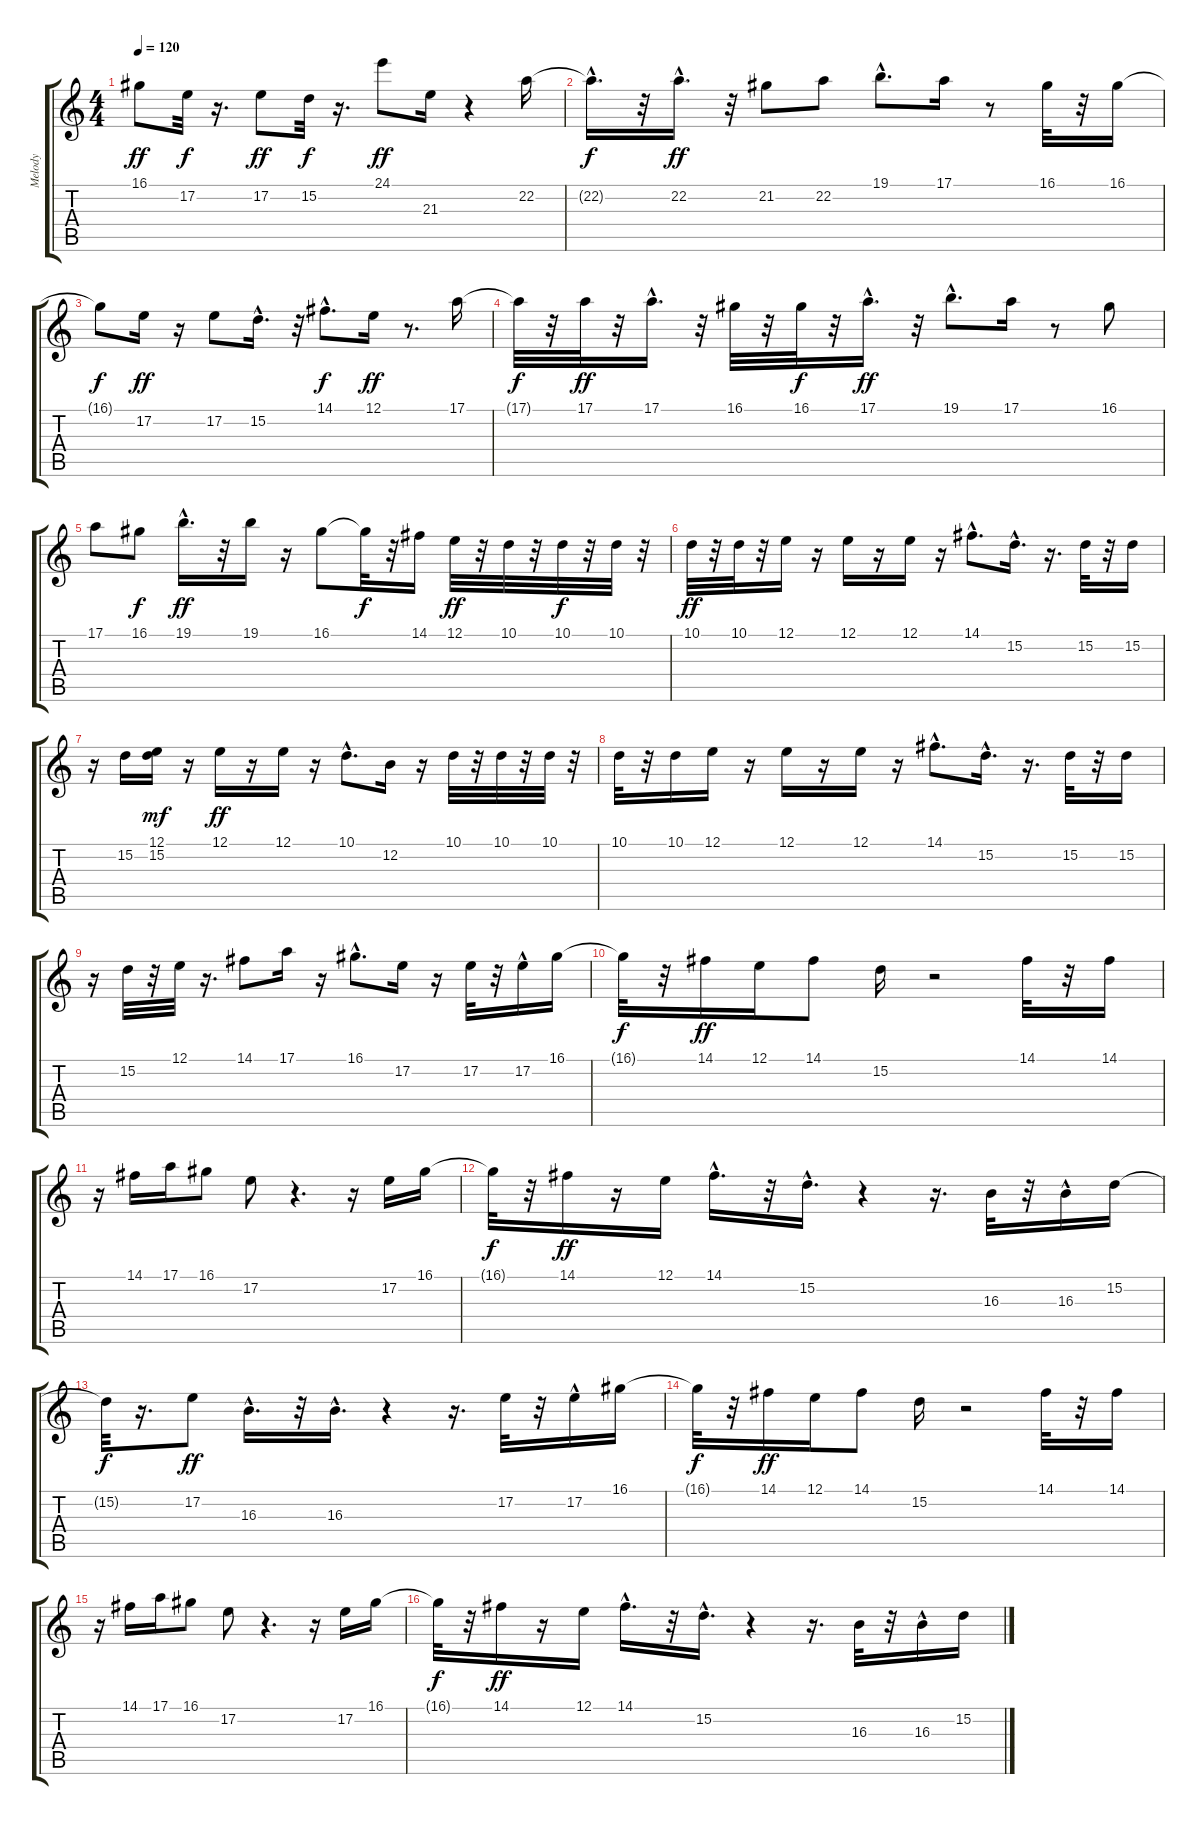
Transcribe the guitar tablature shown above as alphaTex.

\track ("Melody              " "Melody    ") {instrument vibraphone}
\staff {score tabs}
\tuning (E4 B3 G3 D3 A2 E2) {hide}
\ts (4 4)
\tempo 120
\clef g2
\ks c
16.1.8{dy ff} 17.2.32{dy f} r.16{d} 17.2.8{dy ff} 15.2.32{dy f} r.16{d} 24.1.8{dy ff} 21.3.16 r.4 22.2.16 |
22.2{hac t}.16{d dy f} r.32 22.2{hac}.16{d dy ff} r.32 21.2.8 22.2.8 19.1{hac}.8{d} 17.1.16 r.8 16.1.32 r.32 16.1.16 |
16.1{t}.8{dy f} 17.2.16{dy ff} r.16 17.2.8 15.2{hac}.16{d} r.32 14.1{hac}.8{d dy f} 12.1.16{dy ff} r.8{d} 17.1.16 |
17.1{t}.32{dy f} r.32 17.1.32{dy ff} r.32 17.1{hac}.16{d} r.32 16.1.32 r.32 16.1.32{dy f} r.32 17.1{hac}.16{d dy ff} r.32 19.1{hac}.8{d} 17.1.16 r.8 16.1.8 |
17.1.8 16.1.8{dy f} 19.1{hac}.16{d dy ff} r.32 19.1.16 r.16 16.1.8 16.1{t}.32{dy f} r.32 14.1.16 12.1.32{dy ff} r.32 10.1.32 r.32 10.1.32{dy f} r.32 10.1.32 r.32 |
10.1.32{dy ff} r.32 10.1.32 r.32 12.1.16 r.16 12.1.16 r.16 12.1.16 r.16 14.1{hac}.8{d} 15.2{hac}.16{d} r.16{d} 15.2.32 r.32 15.2.16 |
r.16 15.2.16 (12.1 15.2).16{dy mf} r.16 12.1.16{dy ff} r.16 12.1.16 r.16 10.1{hac}.8{d} 12.2.16 r.16 10.1.32 r.32 10.1.32 r.32 10.1.32 r.32 |
10.1.32 r.32 10.1.16 12.1.16 r.16 12.1.16 r.16 12.1.16 r.16 14.1{hac}.8{d} 15.2{hac}.16{d} r.16{d} 15.2.32 r.32 15.2.16 |
r.16 15.2.32 r.32 12.1.32 r.16{d} 14.1.8 17.1.16 r.16 16.1{hac}.8{d} 17.2.16 r.16 17.2.32 r.32 17.2{hac}.16 16.1.16 |
16.1{t}.32{dy f} r.32 14.1.16{dy ff} 12.1.16 14.1.8 15.2.16 r.2 14.1.32 r.32 14.1.16 |
r.16 14.1.16 17.1.16 16.1.8 17.2.8 r.4{d} r.16 17.2.16 16.1.16 |
16.1{t}.32{dy f} r.32 14.1.16{dy ff} r.16 12.1.16 14.1{hac}.16{d} r.32 15.2{hac}.16{d} r.4 r.16{d} 16.3.32 r.32 16.3{hac}.16 15.2.16 |
15.2{t}.32{dy f} r.16{d} 17.2.8{dy ff} 16.3{hac}.16{d} r.32 16.3{hac}.16{d} r.4 r.16{d} 17.2.32 r.32 17.2{hac}.16 16.1.16 |
16.1{t}.32{dy f} r.32 14.1.16{dy ff} 12.1.16 14.1.8 15.2.16 r.2 14.1.32 r.32 14.1.16 |
r.16 14.1.16 17.1.16 16.1.8 17.2.8 r.4{d} r.16 17.2.16 16.1.16 |
16.1{t}.32{dy f} r.32 14.1.16{dy ff} r.16 12.1.16 14.1{hac}.16{d} r.32 15.2{hac}.16{d} r.4 r.16{d} 16.3.32 r.32 16.3{hac}.16 15.2.16
